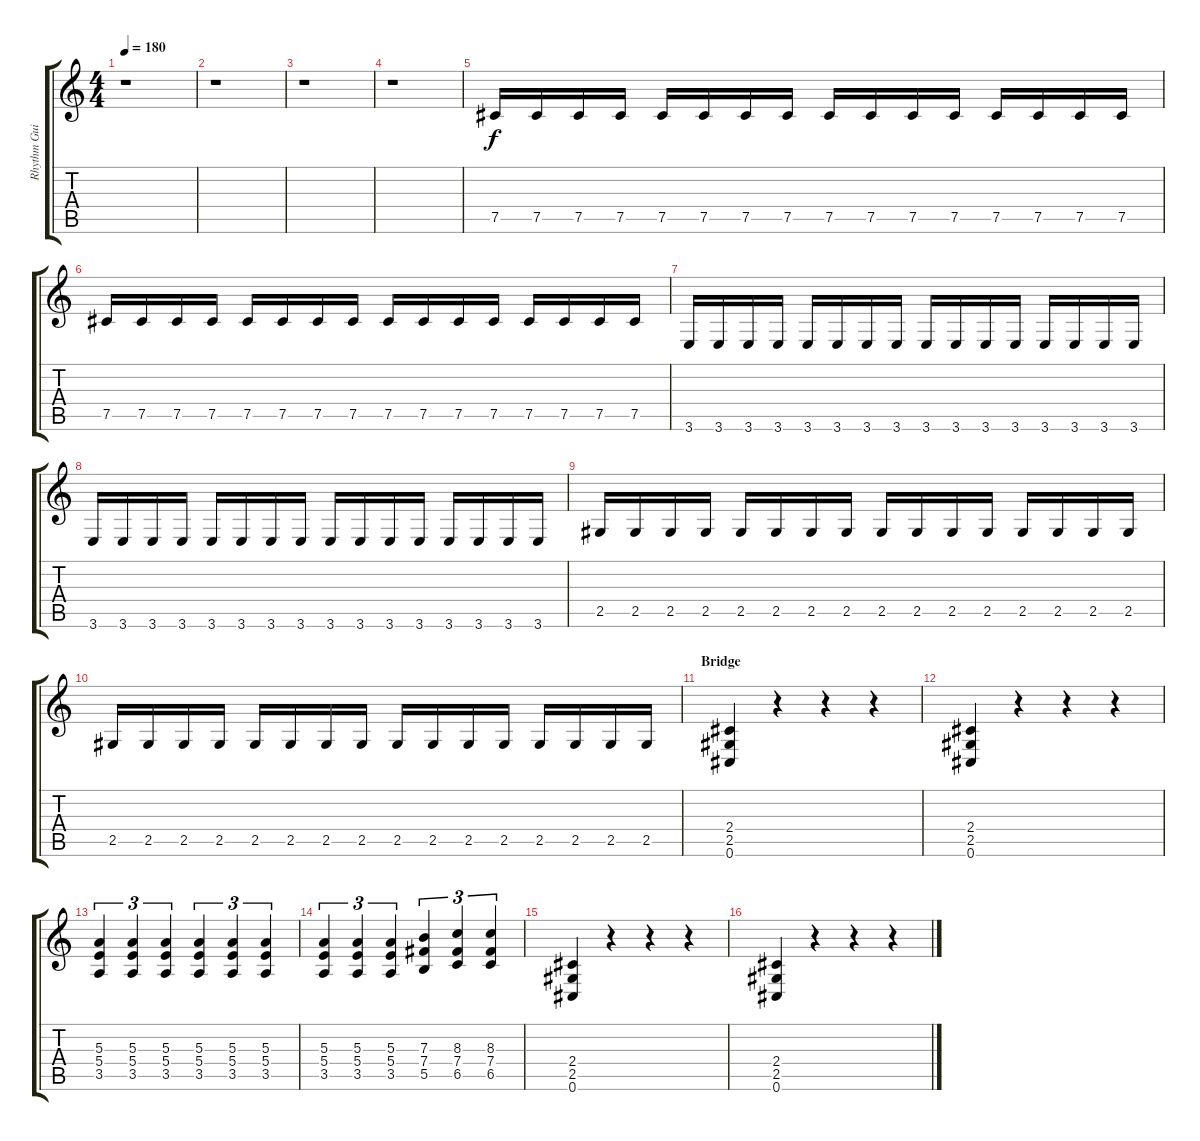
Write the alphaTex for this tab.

\track ("Rhythm Guitar" "Rhythm Gui") {instrument distortionguitar}
\staff {score tabs}
\tuning (Db4 Ab3 E3 B2 Gb2 Db2) {hide}
\ts (4 4)
\tempo 180
\clef g2
\ks c
r.1{dy f} |
r.1 |
r.1 |
r.1 |
7.5.16 7.5.16 7.5.16 7.5.16 7.5.16 7.5.16 7.5.16 7.5.16 7.5.16 7.5.16 7.5.16 7.5.16 7.5.16 7.5.16 7.5.16 7.5.16 |
7.5.16 7.5.16 7.5.16 7.5.16 7.5.16 7.5.16 7.5.16 7.5.16 7.5.16 7.5.16 7.5.16 7.5.16 7.5.16 7.5.16 7.5.16 7.5.16 |
3.6.16 3.6.16 3.6.16 3.6.16 3.6.16 3.6.16 3.6.16 3.6.16 3.6.16 3.6.16 3.6.16 3.6.16 3.6.16 3.6.16 3.6.16 3.6.16 |
3.6.16 3.6.16 3.6.16 3.6.16 3.6.16 3.6.16 3.6.16 3.6.16 3.6.16 3.6.16 3.6.16 3.6.16 3.6.16 3.6.16 3.6.16 3.6.16 |
2.5.16 2.5.16 2.5.16 2.5.16 2.5.16 2.5.16 2.5.16 2.5.16 2.5.16 2.5.16 2.5.16 2.5.16 2.5.16 2.5.16 2.5.16 2.5.16 |
2.5.16 2.5.16 2.5.16 2.5.16 2.5.16 2.5.16 2.5.16 2.5.16 2.5.16 2.5.16 2.5.16 2.5.16 2.5.16 2.5.16 2.5.16 2.5.16 |
\section ("" "Bridge")
(2.4 2.5 0.6).4 r.4 r.4 r.4 |
(2.4 2.5 0.6).4 r.4 r.4 r.4 |
(5.3 5.4 3.5).4{tu (3 2)} (5.3 5.4 3.5).4{tu (3 2)} (5.3 5.4 3.5).4{tu (3 2)} (5.3 5.4 3.5).4{tu (3 2)} (5.3 5.4 3.5).4{tu (3 2)} (5.3 5.4 3.5).4{tu (3 2)} |
(5.3 5.4 3.5).4{tu (3 2)} (5.3 5.4 3.5).4{tu (3 2)} (5.3 5.4 3.5).4{tu (3 2)} (7.3 7.4 5.5).4{tu (3 2)} (8.3 7.4 6.5).4{tu (3 2)} (8.3 7.4 6.5).4{tu (3 2)} |
(2.4 2.5 0.6).4 r.4 r.4 r.4 |
(2.4 2.5 0.6).4 r.4 r.4 r.4
